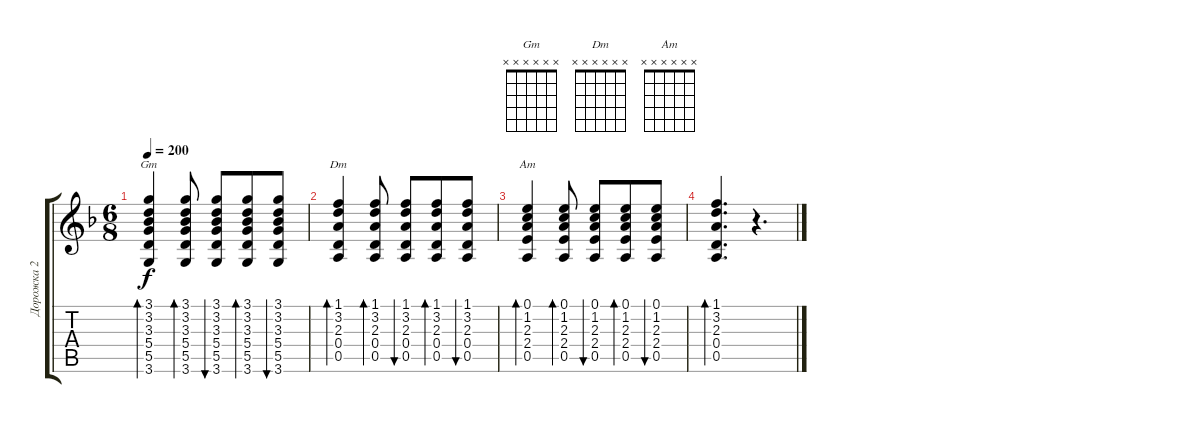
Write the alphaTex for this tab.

\track ("Дорожка 2" "Дорожка 2") {solo instrument acousticguitarsteel}
\staff {score tabs}
\tuning (E4 B3 G3 D3 A2 E2) {hide}
\chord ("Gm" x x x x x x)
\chord ("Dm" x x x x x x)
\chord ("Am" x x x x x x)
\ts (6 8)
\tempo 200
\clef g2
\ks f
(3.1 3.2 3.3 5.4 5.5 3.6).4{bd 30 ch "Gm" dy f} (3.1 3.2 3.3 5.4 5.5 3.6).8{bd 30} (3.1 3.2 3.3 5.4 5.5 3.6).8{bu 30} (3.1 3.2 3.3 5.4 5.5 3.6).8{bd 30} (3.1 3.2 3.3 5.4 5.5 3.6).8{bu 30} |
(1.1 3.2 2.3 0.4 0.5).4{bd 30 ch "Dm"} (1.1 3.2 2.3 0.4 0.5).8{bd 30} (1.1 3.2 2.3 0.4 0.5).8{bu 30} (1.1 3.2 2.3 0.4 0.5).8{bd 30} (1.1 3.2 2.3 0.4 0.5).8{bu 30} |
(0.1 1.2 2.3 2.4 0.5).4{bd 30 ch "Am"} (0.1 1.2 2.3 2.4 0.5).8{bd 30} (0.1 1.2 2.3 2.4 0.5).8{bu 30} (0.1 1.2 2.3 2.4 0.5).8{bd 30} (0.1 1.2 2.3 2.4 0.5).8{bu 30} |
(1.1 3.2 2.3 0.4 0.5).4{d bd 30} r.4{d}
